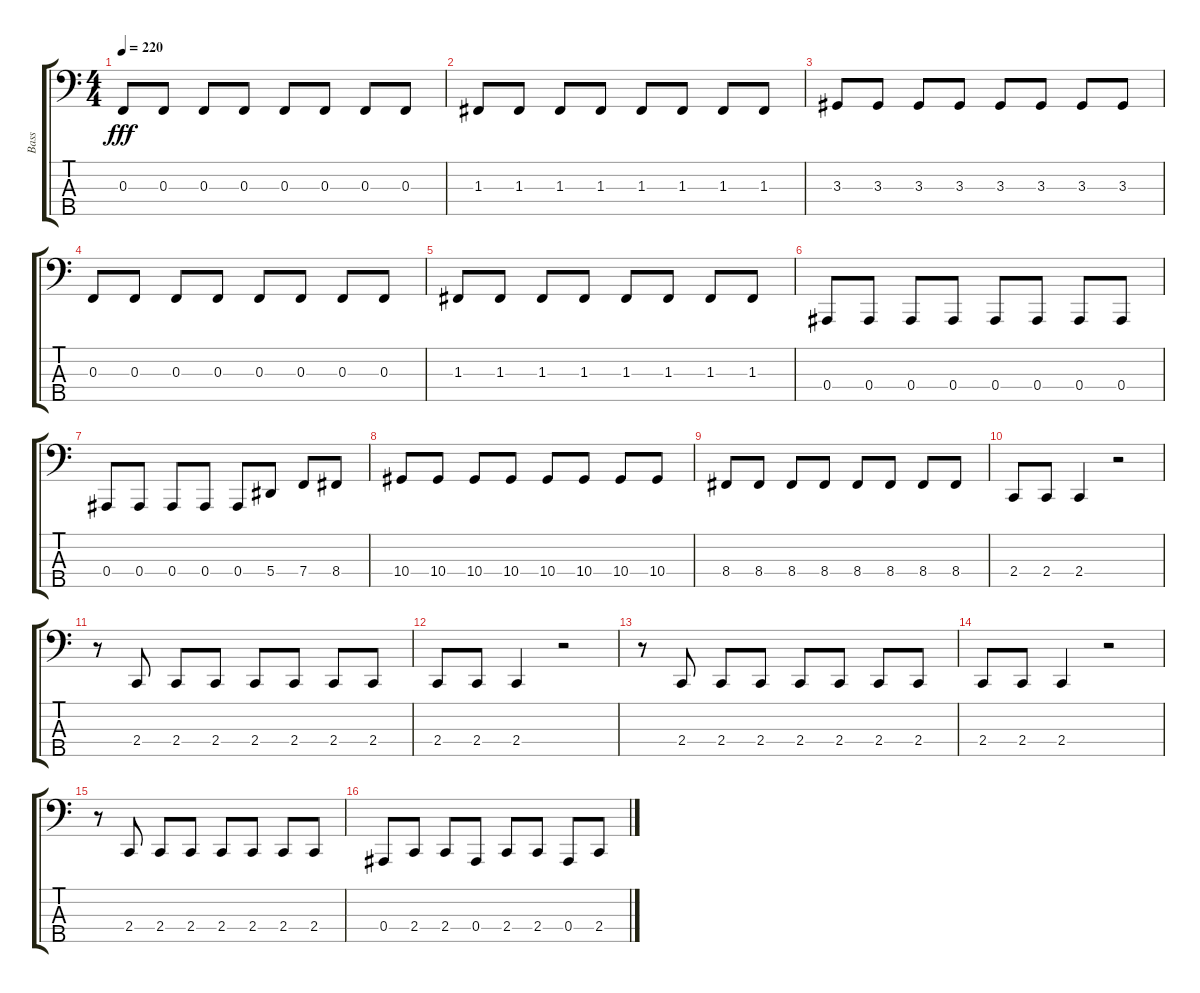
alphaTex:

\track ("Bass" "Bass") {instrument electricbassfinger}
\staff {score tabs}
\tuning (Eb2 Bb1 F1 Bb0 G0) {hide}
\ts (4 4)
\tempo 220
\clef f4
\ks c
0.3.8{dy fff} 0.3.8 0.3.8 0.3.8 0.3.8 0.3.8 0.3.8 0.3.8 |
1.3.8 1.3.8 1.3.8 1.3.8 1.3.8 1.3.8 1.3.8 1.3.8 |
3.3.8 3.3.8 3.3.8 3.3.8 3.3.8 3.3.8 3.3.8 3.3.8 |
0.3.8 0.3.8 0.3.8 0.3.8 0.3.8 0.3.8 0.3.8 0.3.8 |
1.3.8 1.3.8 1.3.8 1.3.8 1.3.8 1.3.8 1.3.8 1.3.8 |
0.4.8 0.4.8 0.4.8 0.4.8 0.4.8 0.4.8 0.4.8 0.4.8 |
0.4.8 0.4.8 0.4.8 0.4.8 0.4.8 5.4.8 7.4.8 8.4.8 |
10.4.8 10.4.8 10.4.8 10.4.8 10.4.8 10.4.8 10.4.8 10.4.8 |
8.4.8 8.4.8 8.4.8 8.4.8 8.4.8 8.4.8 8.4.8 8.4.8 |
2.4.8 2.4.8 2.4.4 r.2 |
r.8 2.4.8 2.4.8 2.4.8 2.4.8 2.4.8 2.4.8 2.4.8 |
2.4.8 2.4.8 2.4.4 r.2 |
r.8 2.4.8 2.4.8 2.4.8 2.4.8 2.4.8 2.4.8 2.4.8 |
2.4.8 2.4.8 2.4.4 r.2 |
r.8 2.4.8 2.4.8 2.4.8 2.4.8 2.4.8 2.4.8 2.4.8 |
0.4.8 2.4.8 2.4.8 0.4.8 2.4.8 2.4.8 0.4.8 2.4.8
